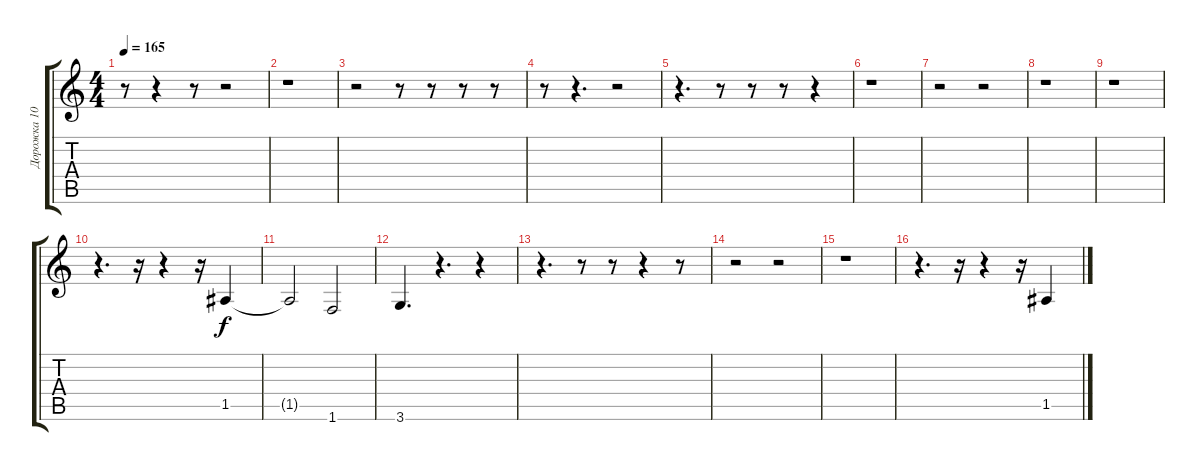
\track ("Дорожка 10" "Дорожка 10") {instrument slapbass1}
\staff {score tabs}
\tuning (E4 B3 G3 D3 A2 E2) {hide}
\ts (4 4)
\tempo 165
\clef g2
\ks c
r.8{dy f} r.4 r.8 r.2 |
r.1 |
r.2 r.8 r.8 r.8 r.8 |
r.8 r.4{d} r.2 |
r.4{d} r.8 r.8 r.8 r.4 |
r.1 |
r.2 r.2 |
r.1 |
r.1 |
r.4{d} r.16 r.4 r.16 1.5.4 |
1.5{t}.2 1.6.2 |
3.6.4{d} r.4{d} r.4 |
r.4{d} r.8 r.8 r.4 r.8 |
r.2 r.2 |
r.1 |
r.4{d} r.16 r.4 r.16 1.5.4
